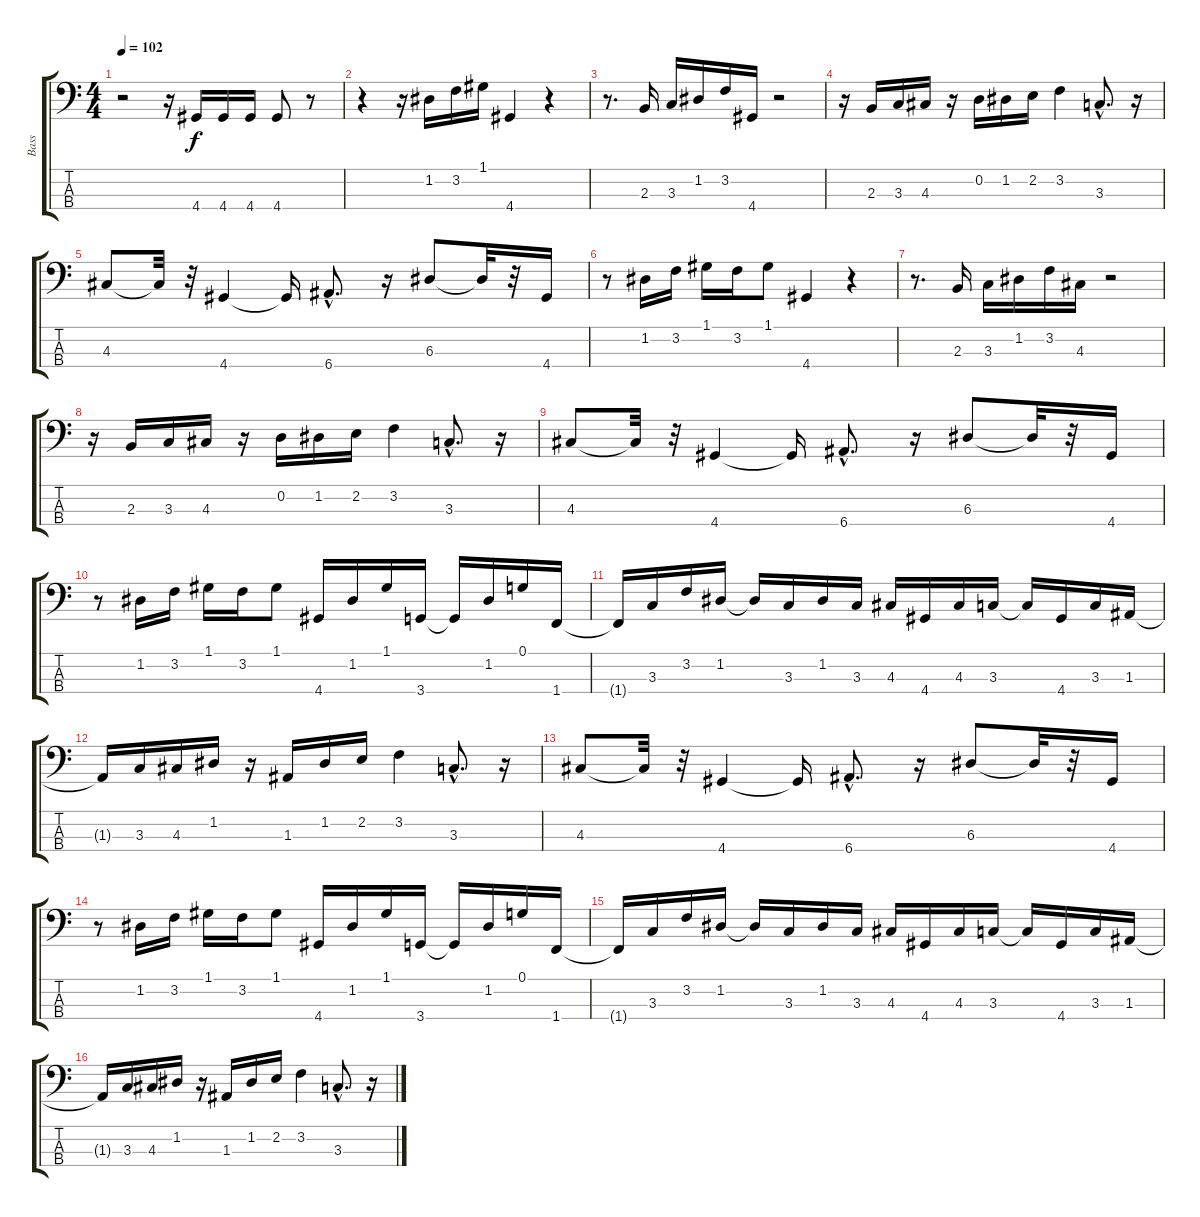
\track ("Bass" "Bass") {instrument electricbassfinger}
\staff {score tabs}
\tuning (G2 D2 A1 E1) {hide}
\ts (4 4)
\tempo 102
\clef f4
\ks c
r.2{dy f} r.16 4.4.16 4.4.16 4.4.16 4.4.8 r.8 |
r.4 r.16 1.2.16 3.2.16 1.1.16 4.4.4 r.4 |
r.8{d} 2.3.16 3.3.16 1.2.16 3.2.16 4.4.16 r.2 |
r.16 2.3.16 3.3.16 4.3.16 r.16 0.2.16 1.2.16 2.2.16 3.2.4 3.3{hac}.8{d} r.16 |
4.3.8 4.3{t}.32 r.32 4.4.4 4.4{t}.16 6.4{hac}.8{d} r.16 6.3.8 6.3{t}.32 r.32 4.4.16 |
r.8 1.2.16 3.2.16 1.1.16 3.2.16 1.1.8 4.4.4 r.4 |
r.8{d} 2.3.16 3.3.16 1.2.16 3.2.16 4.3.16 r.2 |
r.16 2.3.16 3.3.16 4.3.16 r.16 0.2.16 1.2.16 2.2.16 3.2.4 3.3{hac}.8{d} r.16 |
4.3.8 4.3{t}.32 r.32 4.4.4 4.4{t}.16 6.4{hac}.8{d} r.16 6.3.8 6.3{t}.32 r.32 4.4.16 |
r.8 1.2.16 3.2.16 1.1.16 3.2.16 1.1.8 4.4.16 1.2.16 1.1.16 3.4.16 3.4{t}.16 1.2.16 0.1.16 1.4.16 |
1.4{t}.16 3.3.16 3.2.16 1.2.16 1.2{t}.16 3.3.16 1.2.16 3.3.16 4.3.16 4.4.16 4.3.16 3.3.16 3.3{t}.16 4.4.16 3.3.16 1.3.16 |
1.3{t}.16 3.3.16 4.3.16 1.2.16 r.16 1.3.16 1.2.16 2.2.16 3.2.4 3.3{hac}.8{d} r.16 |
4.3.8 4.3{t}.32 r.32 4.4.4 4.4{t}.16 6.4{hac}.8{d} r.16 6.3.8 6.3{t}.32 r.32 4.4.16 |
r.8 1.2.16 3.2.16 1.1.16 3.2.16 1.1.8 4.4.16 1.2.16 1.1.16 3.4.16 3.4{t}.16 1.2.16 0.1.16 1.4.16 |
1.4{t}.16 3.3.16 3.2.16 1.2.16 1.2{t}.16 3.3.16 1.2.16 3.3.16 4.3.16 4.4.16 4.3.16 3.3.16 3.3{t}.16 4.4.16 3.3.16 1.3.16 |
1.3{t}.16 3.3.16 4.3.16 1.2.16 r.16 1.3.16 1.2.16 2.2.16 3.2.4 3.3{hac}.8{d} r.16
